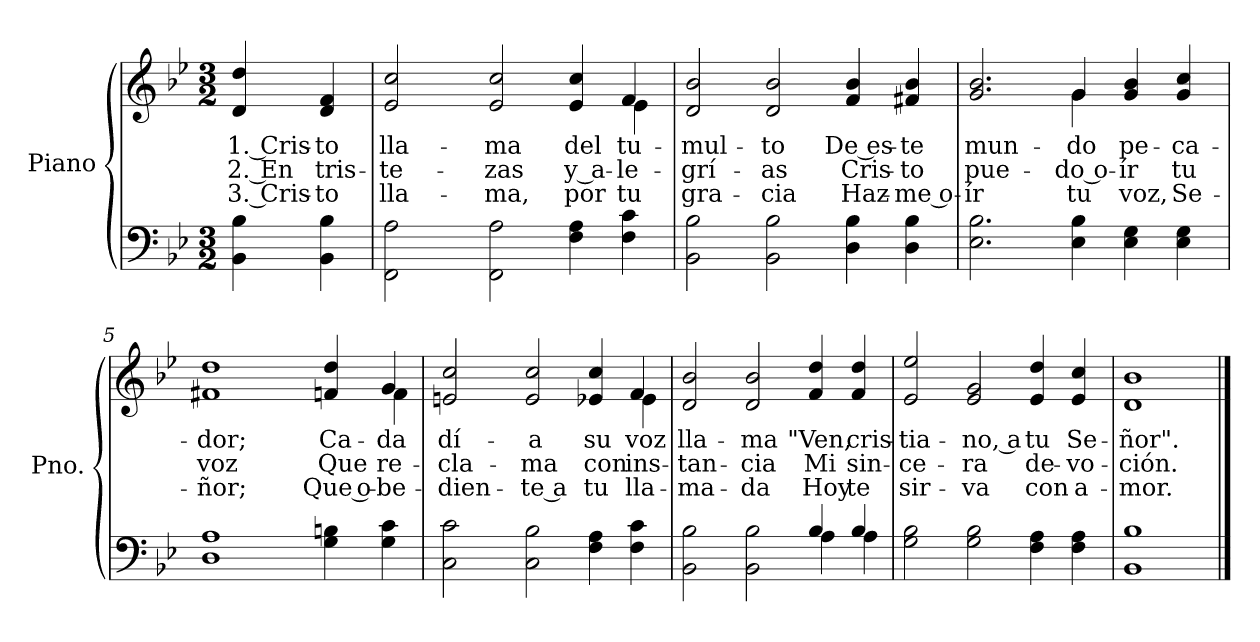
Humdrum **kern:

**kern	**kern	**text	**text	**text
*part1	*part1	*part1	*part1	*part1
*staff2	*staff1	*staff1	*staff1	*staff1
*I"Piano	*	*	*	*
*I'Pno.	*	*	*	*
*clefF4	*clefG2	*	*	*
*k[b-e-]	*k[b-e-]	*	*	*
*M3/2	*M3/2	*	*	*
=1	=1	=1	=1	=1
!	!	!LO:LY:b	!LO:LY:b	!LO:LY:b
4BB-\ 4B-\	4d/ 4dd/	1. Cris-	2. En	3. Cris-
!	!	!LO:LY:b	!LO:LY:b	!LO:LY:b
4BB-\ 4B-\	4d/ 4f/	-to	tris-	-to
=2	=2	=2	=2	=2
!	!	!LO:LY:b	!LO:LY:b	!LO:LY:b
*	*^	*	*	*
2FF\ 2A\	2e-/ 2cc/	4ryy	lla-	-te-	lla-
!	!	!	!LO:LY:b	!LO:LY:b	!LO:LY:b
*	*v	*v	*	*	*
2FF\ 2A\	2e-/ 2cc/	-ma	-zas	-ma,
!	!	!LO:LY:b	!LO:LY:b	!LO:LY:b
4F\ 4A\	4e-/ 4cc/	del	y a-	por
!	!	!LO:LY:b	!LO:LY:b	!LO:LY:b
*	*^	*	*	*
4F\ 4c\	4f/	4e-\	tu-	-le-	tu
=3	=3	=3	=3	=3	=3
!	!	!	!LO:LY:b	!LO:LY:b	!LO:LY:b
*	*v	*v	*	*	*
2BB-\ 2B-\	2d/ 2b-/	-mul-	-grí-	gra-
!	!	!LO:LY:b	!LO:LY:b	!LO:LY:b
2BB-\ 2B-\	2d/ 2b-/	-to	-as	-cia
!	!	!LO:LY:b	!LO:LY:b	!LO:LY:b
4D\ 4B-\	4f/ 4b-/	De es-	Cris-	Haz-
!	!	!LO:LY:b	!LO:LY:b	!LO:LY:b
4D\ 4B-\	4f#X/ 4b-/	-te	-to	-me o-
!!LO:LB:g=z
=4	=4	=4	=4	=4
!	!	!LO:LY:b	!LO:LY:b	!LO:LY:b
*	*^	*	*	*
2.E-\ 2.B-\	2.g/ 2.b-/	2.ryy	mun-	pue-	-ír
!	!	!	!LO:LY:b	!LO:LY:b	!LO:LY:b
4E-\ 4B-\	4g/	4g\	-do	-do o-	tu
!	!	!	!LO:LY:b	!LO:LY:b	!LO:LY:b
4E-\ 4G\	4g/ 4b-/	2ryy	pe-	-ír	voz,
!	!	!	!LO:LY:b	!LO:LY:b	!LO:LY:b
4E-\ 4G\	4g/ 4cc/	.	-ca-	tu	Se-
=5	=5	=5	=5	=5	=5
!	!	!	!LO:LY:b	!LO:LY:b	!LO:LY:b
1D 1A	1f#X 1dd	4ryy	-dor;	voz	-ñor;
!	!	!	!LO:LY:b	!LO:LY:b	!LO:LY:b
*	*v	*v	*	*	*
4G\ 4Bn\	4fn/ 4dd/	Ca-	Que	Que o-
!	!	!LO:LY:b	!LO:LY:b	!LO:LY:b
*	*^	*	*	*
4G\ 4c\	4g/	4f\	-da	re-	-be-
=6	=6	=6	=6	=6	=6
!	!	!	!LO:LY:b	!LO:LY:b	!LO:LY:b
2C\ 2c\	2en/ 2cc/	4ryy	dí-	-cla-	-dien-
!	!	!	!LO:LY:b	!LO:LY:b	!LO:LY:b
*	*v	*v	*	*	*
2C\ 2B-\	2e/ 2cc/	-a	-ma	-te a
!	!	!LO:LY:b	!LO:LY:b	!LO:LY:b
4F\ 4A\	4e-X/ 4cc/	su	con	tu
!	!	!LO:LY:b	!LO:LY:b	!LO:LY:b
*	*^	*	*	*
4F\ 4c\	4f/	4e-\	voz	ins-	lla-
!!LO:LB:g=z
=7	=7	=7	=7	=7	=7
*^	*	*	*	*	*
!	!	!	!	!LO:LY:b	!LO:LY:b	!LO:LY:b
*	*	*v	*v	*	*	*
2BB-\ 2B-\	1ryy	2d/ 2b-/	lla-	-tan-	-ma-
!	!	!	!LO:LY:b	!LO:LY:b	!LO:LY:b
2BB-\ 2B-\	.	2d/ 2b-/	-ma	-cia	-da
!	!	!	!LO:LY:b	!LO:LY:b	!LO:LY:b
4B-/	4A\	4f/ 4dd/	"Ven,	Mi	Hoy
!	!	!	!LO:LY:b	!LO:LY:b	!LO:LY:b
4B-/	4A\	4f/ 4dd/	cris-	sin-	te
=8	=8	=8	=8	=8	=8
!	!	!	!LO:LY:b	!LO:LY:b	!LO:LY:b
*v	*v	*	*	*	*
2G\ 2B-\	2e-/ 2ee-/	-tia-	-ce-	sir-
!	!	!LO:LY:b	!LO:LY:b	!LO:LY:b
2G\ 2B-\	2e-/ 2g/	-no, a	-ra	-va
!	!	!LO:LY:b	!LO:LY:b	!LO:LY:b
4F\ 4A\	4e-/ 4dd/	tu	de-	con
!	!	!LO:LY:b	!LO:LY:b	!LO:LY:b
4F\ 4A\	4e-/ 4cc/	Se-	-vo-	a-
=9	=9	=9	=9	=9
!	!	!LO:LY:b	!LO:LY:b	!LO:LY:b
1BB- 1B-	1d 1b-	-ñor".	-ción.	-mor.
==	==	==	==	==
*-	*-	*-	*-	*-
